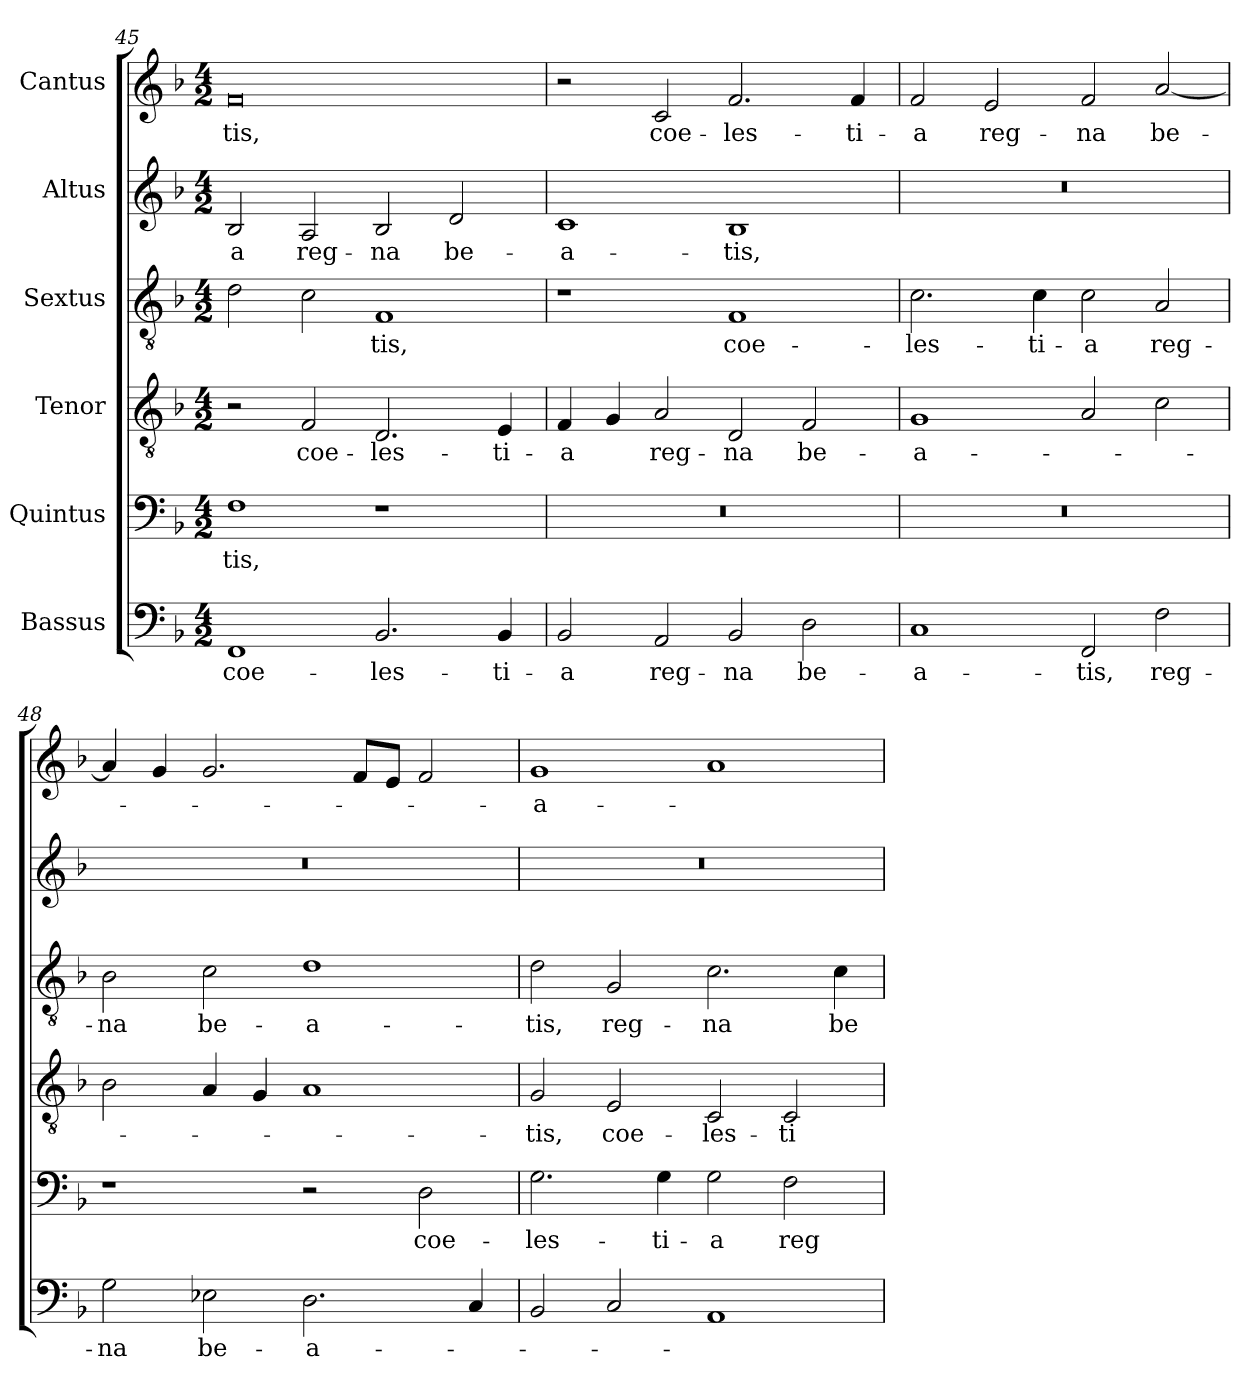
**kern	**text	**kern	**text	**kern	**text	**kern	**text	**kern	**text	**kern	**text
*part6	*part6	*part5	*part5	*part4	*part4	*part3	*part3	*part2	*part2	*part1	*part1
*staff6	*staff6	*staff5	*staff5	*staff4	*staff4	*staff3	*staff3	*staff2	*staff2	*staff1	*staff1
*I"Bassus	*	*I"Quintus	*	*I"Tenor	*	*I"Sextus	*	*I"Altus	*	*I"Cantus	*
*clefF4	*	*clefF4	*	*clefGv2	*	*clefGv2	*	*clefG2	*	*clefG2	*
*k[b-]	*	*k[b-]	*	*k[b-]	*	*k[b-]	*	*k[b-]	*	*k[b-]	*
*F:	*	*F:	*	*F:	*	*F:	*	*F:	*	*F:	*
*M4/2	*	*M4/2	*	*M4/2	*	*M4/2	*	*M4/2	*	*M4/2	*
=45	=45	=45	=45	=45	=45	=45	=45	=45	=45	=45	=45
!	!LO:LY:b	!	!LO:LY:b	!	!	!	!	!	!LO:LY:b	!	!LO:LY:b
1FF	coe-	1F	-tis,	2r	.	2d\	.	2B-/	-a	0f	-tis,
!	!	!	!	!	!LO:LY:b	!	!	!	!LO:LY:b	!	!
.	.	.	.	2F/	coe-	2c\	.	2A/	reg-	.	.
!	!LO:LY:b	!	!	!	!LO:LY:b	!	!LO:LY:b	!	!LO:LY:b	!	!
2.BB-/	-les-	1r	.	2.D/	-les-	1F	-tis,	2B-/	-na	.	.
!	!	!	!	!	!	!	!	!	!LO:LY:b	!	!
.	.	.	.	.	.	.	.	2d/	be-	.	.
!	!LO:LY:b	!	!	!	!LO:LY:b	!	!	!	!	!	!
4BB-/	-ti-	.	.	4E/	-ti-	.	.	.	.	.	.
=46	=46	=46	=46	=46	=46	=46	=46	=46	=46	=46	=46
!	!LO:LY:b	!	!	!	!LO:LY:b	!	!	!	!LO:LY:b	!	!
2BB-/	-a	0r	.	4F/	-a	1r	.	1c	-a-	2r	.
.	.	.	.	4G/	.	.	.	.	.	.	.
!	!LO:LY:b	!	!	!	!LO:LY:b	!	!	!	!	!	!LO:LY:b
2AA/	reg-	.	.	2A/	reg-	.	.	.	.	2c/	coe-
!	!LO:LY:b	!	!	!	!LO:LY:b	!	!LO:LY:b	!	!LO:LY:b	!	!LO:LY:b
2BB-/	-na	.	.	2D/	-na	1F	coe-	1B-	-tis,	2.f/	-les-
!	!LO:LY:b	!	!	!	!LO:LY:b	!	!	!	!	!	!
2D\	be-	.	.	2F/	be-	.	.	.	.	.	.
!	!	!	!	!	!	!	!	!	!	!	!LO:LY:b
.	.	.	.	.	.	.	.	.	.	4f/	-ti-
!!LO:LB:g=z
=47	=47	=47	=47	=47	=47	=47	=47	=47	=47	=47	=47
!	!LO:LY:b	!	!	!	!LO:LY:b	!	!LO:LY:b	!	!	!	!LO:LY:b
1C	-a-	0r	.	1G	-a-	2.c\	-les-	0r	.	2f/	-a
!	!	!	!	!	!	!	!	!	!	!	!LO:LY:b
.	.	.	.	.	.	.	.	.	.	2e/	reg-
!	!	!	!	!	!	!	!LO:LY:b	!	!	!	!
.	.	.	.	.	.	4c\	-ti-	.	.	.	.
!	!LO:LY:b	!	!	!	!	!	!LO:LY:b	!	!	!	!LO:LY:b
2FF/	-tis,	.	.	2A/	.	2c\	-a	.	.	2f/	-na
!	!LO:LY:b	!	!	!	!	!	!LO:LY:b	!	!	!	!LO:LY:b
2F\	reg-	.	.	2c\	.	2A/	reg-	.	.	[2a/	be-
=48	=48	=48	=48	=48	=48	=48	=48	=48	=48	=48	=48
!	!LO:LY:b	!	!	!	!	!	!LO:LY:b	!	!	!	!
2G\	-na	1r	.	2B-\	.	2B-\	-na	0r	.	4a/]	.
.	.	.	.	.	.	.	.	.	.	4g/	.
!	!LO:LY:b	!	!	!	!	!	!LO:LY:b	!	!	!	!
2E-X\	be-	.	.	4A/	.	2c\	be-	.	.	2.g/	.
.	.	.	.	4G/	.	.	.	.	.	.	.
!	!LO:LY:b	!	!	!	!	!	!LO:LY:b	!	!	!	!
2.D\	-a-	2r	.	1A	.	1d	-a-	.	.	.	.
.	.	.	.	.	.	.	.	.	.	8f/L	.
.	.	.	.	.	.	.	.	.	.	8e/J	.
!	!	!	!LO:LY:b	!	!	!	!	!	!	!	!
.	.	2D\	coe-	.	.	.	.	.	.	2f/	.
4C/	.	.	.	.	.	.	.	.	.	.	.
=49	=49	=49	=49	=49	=49	=49	=49	=49	=49	=49	=49
!	!	!	!LO:LY:b	!	!LO:LY:b	!	!LO:LY:b	!	!	!	!LO:LY:b
2BB-/	.	2.G\	-les-	2G/	-tis,	2d\	-tis,	0r	.	1g	-a-
!	!	!	!	!	!LO:LY:b	!	!LO:LY:b	!	!	!	!
2C/	.	.	.	2E/	coe-	2G/	reg-	.	.	.	.
!	!	!	!LO:LY:b	!	!	!	!	!	!	!	!
.	.	4G\	-ti-	.	.	.	.	.	.	.	.
!	!	!	!LO:LY:b	!	!LO:LY:b	!	!LO:LY:b	!	!	!	!
1AA	.	2G\	-a	2C/	-les-	2.c\	-na	.	.	1a	.
!	!	!	!LO:LY:b	!	!LO:LY:b	!	!	!	!	!	!
.	.	2F\	reg-	2C/	-ti-	.	.	.	.	.	.
!	!	!	!	!	!	!	!LO:LY:b	!	!	!	!
.	.	.	.	.	.	4c\	be-	.	.	.	.
=	=	=	=	=	=	=	=	=	=	=	=
*-	*-	*-	*-	*-	*-	*-	*-	*-	*-	*-	*-
